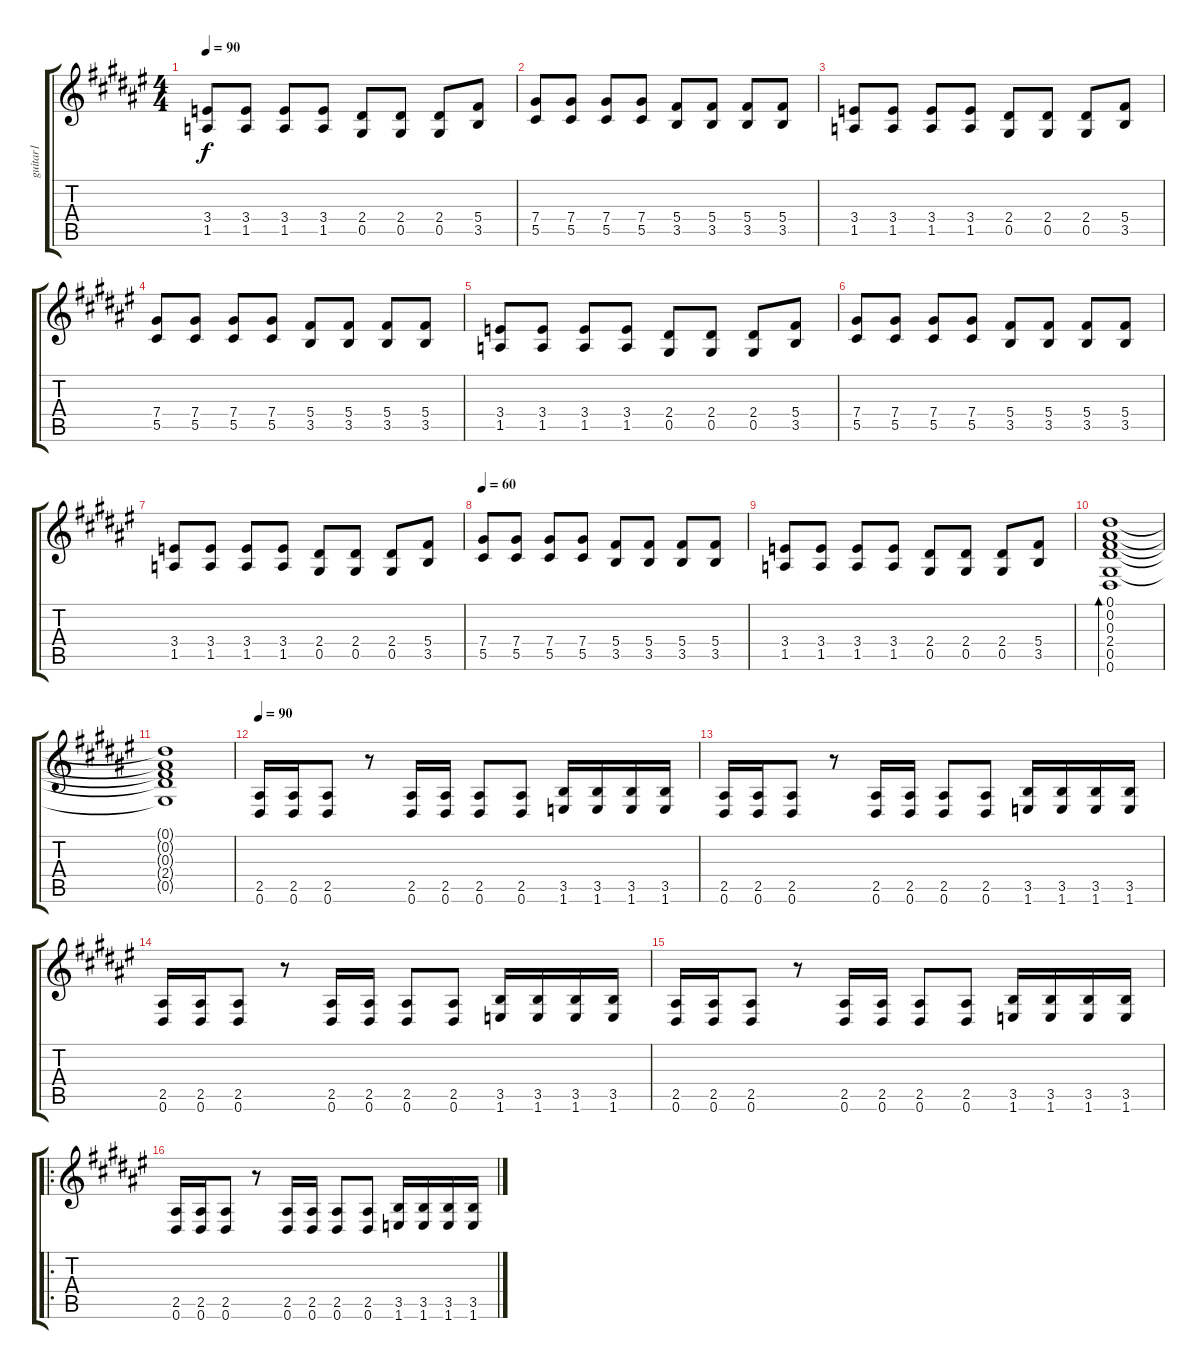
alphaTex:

\track ("guitar1" "guitar1") {instrument distortionguitar}
\staff {score tabs}
\tuning (Eb4 Bb3 Gb3 Db3 Ab2 Eb2) {hide}
\ts (4 4)
\tempo 90
\clef g2
\ks d#minor
(3.4 1.5).8{dy f} (3.4 1.5).8 (3.4 1.5).8 (3.4 1.5).8 (2.4 0.5).8 (2.4 0.5).8 (2.4 0.5).8 (5.4 3.5).8 |
(7.4 5.5).8 (7.4 5.5).8 (7.4 5.5).8 (7.4 5.5).8 (5.4 3.5).8 (5.4 3.5).8 (5.4 3.5).8 (5.4 3.5).8 |
(3.4 1.5).8 (3.4 1.5).8 (3.4 1.5).8 (3.4 1.5).8 (2.4 0.5).8 (2.4 0.5).8 (2.4 0.5).8 (5.4 3.5).8 |
(7.4 5.5).8 (7.4 5.5).8 (7.4 5.5).8 (7.4 5.5).8 (5.4 3.5).8 (5.4 3.5).8 (5.4 3.5).8 (5.4 3.5).8 |
(3.4 1.5).8 (3.4 1.5).8 (3.4 1.5).8 (3.4 1.5).8 (2.4 0.5).8 (2.4 0.5).8 (2.4 0.5).8 (5.4 3.5).8 |
(7.4 5.5).8 (7.4 5.5).8 (7.4 5.5).8 (7.4 5.5).8 (5.4 3.5).8 (5.4 3.5).8 (5.4 3.5).8 (5.4 3.5).8 |
(3.4 1.5).8 (3.4 1.5).8 (3.4 1.5).8 (3.4 1.5).8 (2.4 0.5).8 (2.4 0.5).8 (2.4 0.5).8 (5.4 3.5).8 |
\tempo 60
(7.4 5.5).8 (7.4 5.5).8 (7.4 5.5).8 (7.4 5.5).8 (5.4 3.5).8 (5.4 3.5).8 (5.4 3.5).8 (5.4 3.5).8 |
(3.4 1.5).8 (3.4 1.5).8 (3.4 1.5).8 (3.4 1.5).8 (2.4 0.5).8 (2.4 0.5).8 (2.4 0.5).8 (5.4 3.5).8 |
(0.1 0.2 0.3 2.4 0.5 0.6).1{bd 240 volume 5} |
(0.1{t} 0.2{t} 0.3{t} 2.4{t} 0.5{t}).1 |
\tempo 90
(2.5 0.6).16{volume 16} (2.5 0.6).16 (2.5 0.6).8 r.8 (2.5 0.6).16 (2.5 0.6).16 (2.5 0.6).8 (2.5 0.6).8 (3.5 1.6).16 (3.5 1.6).16 (3.5 1.6).16 (3.5 1.6).16 |
(2.5 0.6).16 (2.5 0.6).16 (2.5 0.6).8 r.8 (2.5 0.6).16 (2.5 0.6).16 (2.5 0.6).8 (2.5 0.6).8 (3.5 1.6).16 (3.5 1.6).16 (3.5 1.6).16 (3.5 1.6).16 |
(2.5 0.6).16 (2.5 0.6).16 (2.5 0.6).8 r.8 (2.5 0.6).16 (2.5 0.6).16 (2.5 0.6).8 (2.5 0.6).8 (3.5 1.6).16 (3.5 1.6).16 (3.5 1.6).16 (3.5 1.6).16 |
(2.5 0.6).16 (2.5 0.6).16 (2.5 0.6).8 r.8 (2.5 0.6).16 (2.5 0.6).16 (2.5 0.6).8 (2.5 0.6).8 (3.5 1.6).16 (3.5 1.6).16 (3.5 1.6).16 (3.5 1.6).16 |
\ro
(2.5 0.6).16 (2.5 0.6).16 (2.5 0.6).8 r.8 (2.5 0.6).16 (2.5 0.6).16 (2.5 0.6).8 (2.5 0.6).8 (3.5 1.6).16 (3.5 1.6).16 (3.5 1.6).16 (3.5 1.6).16
